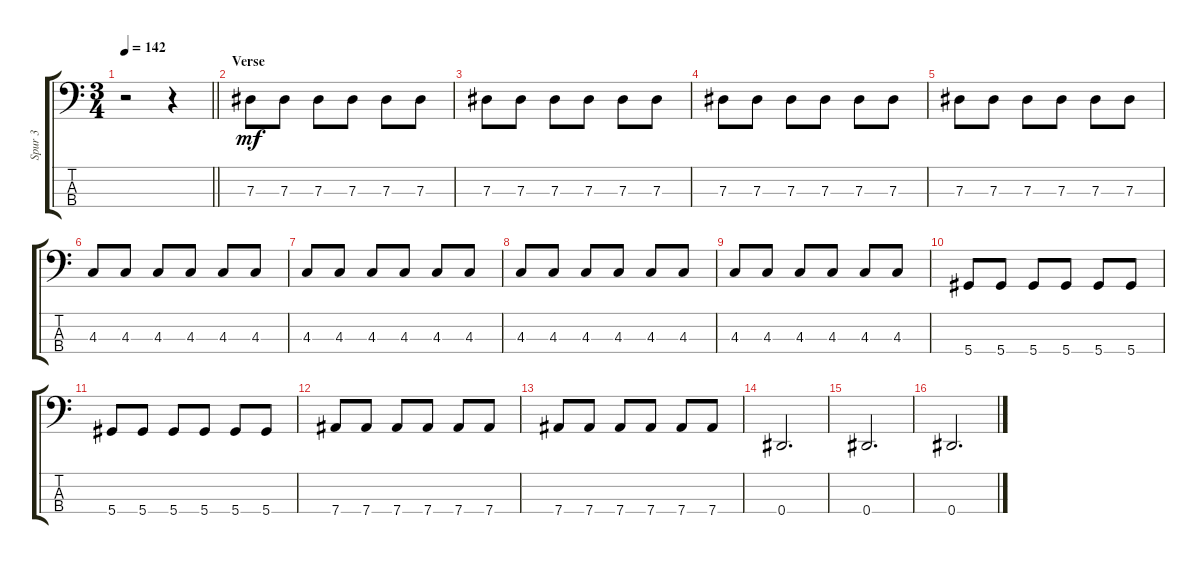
\track ("Spur 3" "Spur 3") {instrument electricbassfinger}
\staff {score tabs}
\tuning (Gb2 Db2 Ab1 Eb1) {hide}
\ts (3 4)
\tempo 142
\clef f4
\barLineRight lightlight
\ks c
r.2{dy mf} r.4 |
\section ("" "Verse")
7.3.8 7.3.8 7.3.8 7.3.8 7.3.8 7.3.8 |
7.3.8 7.3.8 7.3.8 7.3.8 7.3.8 7.3.8 |
7.3.8 7.3.8 7.3.8 7.3.8 7.3.8 7.3.8 |
7.3.8 7.3.8 7.3.8 7.3.8 7.3.8 7.3.8 |
4.3.8 4.3.8 4.3.8 4.3.8 4.3.8 4.3.8 |
4.3.8 4.3.8 4.3.8 4.3.8 4.3.8 4.3.8 |
4.3.8 4.3.8 4.3.8 4.3.8 4.3.8 4.3.8 |
4.3.8 4.3.8 4.3.8 4.3.8 4.3.8 4.3.8 |
5.4.8 5.4.8 5.4.8 5.4.8 5.4.8 5.4.8 |
5.4.8 5.4.8 5.4.8 5.4.8 5.4.8 5.4.8 |
7.4.8 7.4.8 7.4.8 7.4.8 7.4.8 7.4.8 |
7.4.8 7.4.8 7.4.8 7.4.8 7.4.8 7.4.8 |
0.4.2{d} |
0.4.2{d} |
0.4.2{d}
